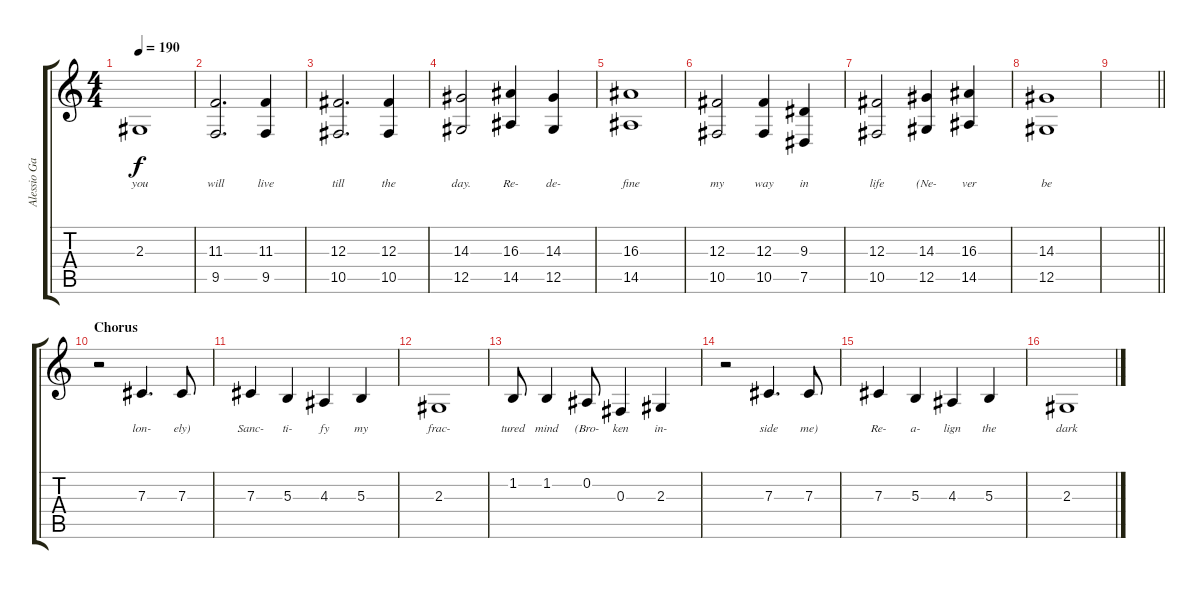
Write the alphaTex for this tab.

\track ("Alessio Garavello" "Alessio Ga") {instrument lead2sawtooth}
\staff {score tabs}
\tuning (Eb4 Bb3 Gb3 Db3 Ab2 Eb2) {hide}
\ts (4 4)
\tempo 190
\clef g2
\ks c
2.3.1{lyrics (0 "you") lyrics (1 "") lyrics (2 "") lyrics (3 "") lyrics (4 "") dy f} |
(11.3 9.5).2{d lyrics (0 "will") lyrics (1 "") lyrics (2 "") lyrics (3 "") lyrics (4 "")} (11.3 9.5).4{lyrics (0 "live") lyrics (1 "") lyrics (2 "") lyrics (3 "") lyrics (4 "")} |
(12.3 10.5).2{d lyrics (0 "till") lyrics (1 "") lyrics (2 "") lyrics (3 "") lyrics (4 "")} (12.3 10.5).4{lyrics (0 "the") lyrics (1 "") lyrics (2 "") lyrics (3 "") lyrics (4 "")} |
(14.3 12.5).2{lyrics (0 "day.") lyrics (1 "") lyrics (2 "") lyrics (3 "") lyrics (4 "")} (16.3 14.5).4{lyrics (0 "Re-") lyrics (1 "") lyrics (2 "") lyrics (3 "") lyrics (4 "")} (14.3 12.5).4{lyrics (0 "de-") lyrics (1 "") lyrics (2 "") lyrics (3 "") lyrics (4 "")} |
(16.3 14.5).1{lyrics (0 "fine") lyrics (1 "") lyrics (2 "") lyrics (3 "") lyrics (4 "")} |
(12.3 10.5).2{lyrics (0 "my") lyrics (1 "") lyrics (2 "") lyrics (3 "") lyrics (4 "")} (12.3 10.5).4{lyrics (0 "way") lyrics (1 "") lyrics (2 "") lyrics (3 "") lyrics (4 "")} (9.3 7.5).4{lyrics (0 "in") lyrics (1 "") lyrics (2 "") lyrics (3 "") lyrics (4 "")} |
(12.3 10.5).2{lyrics (0 "life") lyrics (1 "") lyrics (2 "") lyrics (3 "") lyrics (4 "")} (14.3 12.5).4{lyrics (0 "(Ne-") lyrics (1 "") lyrics (2 "") lyrics (3 "") lyrics (4 "")} (16.3 14.5).4{lyrics (0 "ver") lyrics (1 "") lyrics (2 "") lyrics (3 "") lyrics (4 "")} |
(14.3 12.5).1{lyrics (0 "be") lyrics (1 "") lyrics (2 "") lyrics (3 "") lyrics (4 "")} |
\barLineRight lightlight
|
\section ("" "Chorus")
r.2 7.3.4{d lyrics (0 "lon-") lyrics (1 "") lyrics (2 "") lyrics (3 "") lyrics (4 "")} 7.3.8{lyrics (0 "ely)") lyrics (1 "") lyrics (2 "") lyrics (3 "") lyrics (4 "")} |
7.3.4{lyrics (0 "Sanc-") lyrics (1 "") lyrics (2 "") lyrics (3 "") lyrics (4 "")} 5.3.4{lyrics (0 "ti-") lyrics (1 "") lyrics (2 "") lyrics (3 "") lyrics (4 "")} 4.3.4{lyrics (0 "fy") lyrics (1 "") lyrics (2 "") lyrics (3 "") lyrics (4 "")} 5.3.4{lyrics (0 "my") lyrics (1 "") lyrics (2 "") lyrics (3 "") lyrics (4 "")} |
2.3.1{lyrics (0 "frac-") lyrics (1 "") lyrics (2 "") lyrics (3 "") lyrics (4 "")} |
1.2.8{lyrics (0 "tured") lyrics (1 "") lyrics (2 "") lyrics (3 "") lyrics (4 "")} 1.2.4{lyrics (0 "mind") lyrics (1 "") lyrics (2 "") lyrics (3 "") lyrics (4 "")} 0.2.8{lyrics (0 "(Bro-") lyrics (1 "") lyrics (2 "") lyrics (3 "") lyrics (4 "")} 0.3.4{lyrics (0 "ken") lyrics (1 "") lyrics (2 "") lyrics (3 "") lyrics (4 "")} 2.3.4{lyrics (0 "in-") lyrics (1 "") lyrics (2 "") lyrics (3 "") lyrics (4 "")} |
r.2 7.3.4{d lyrics (0 "side") lyrics (1 "") lyrics (2 "") lyrics (3 "") lyrics (4 "")} 7.3.8{lyrics (0 "me)") lyrics (1 "") lyrics (2 "") lyrics (3 "") lyrics (4 "")} |
7.3.4{lyrics (0 "Re-") lyrics (1 "") lyrics (2 "") lyrics (3 "") lyrics (4 "")} 5.3.4{lyrics (0 "a-") lyrics (1 "") lyrics (2 "") lyrics (3 "") lyrics (4 "")} 4.3.4{lyrics (0 "lign") lyrics (1 "") lyrics (2 "") lyrics (3 "") lyrics (4 "")} 5.3.4{lyrics (0 "the") lyrics (1 "") lyrics (2 "") lyrics (3 "") lyrics (4 "")} |
2.3.1{lyrics (0 "dark") lyrics (1 "") lyrics (2 "") lyrics (3 "") lyrics (4 "")}
